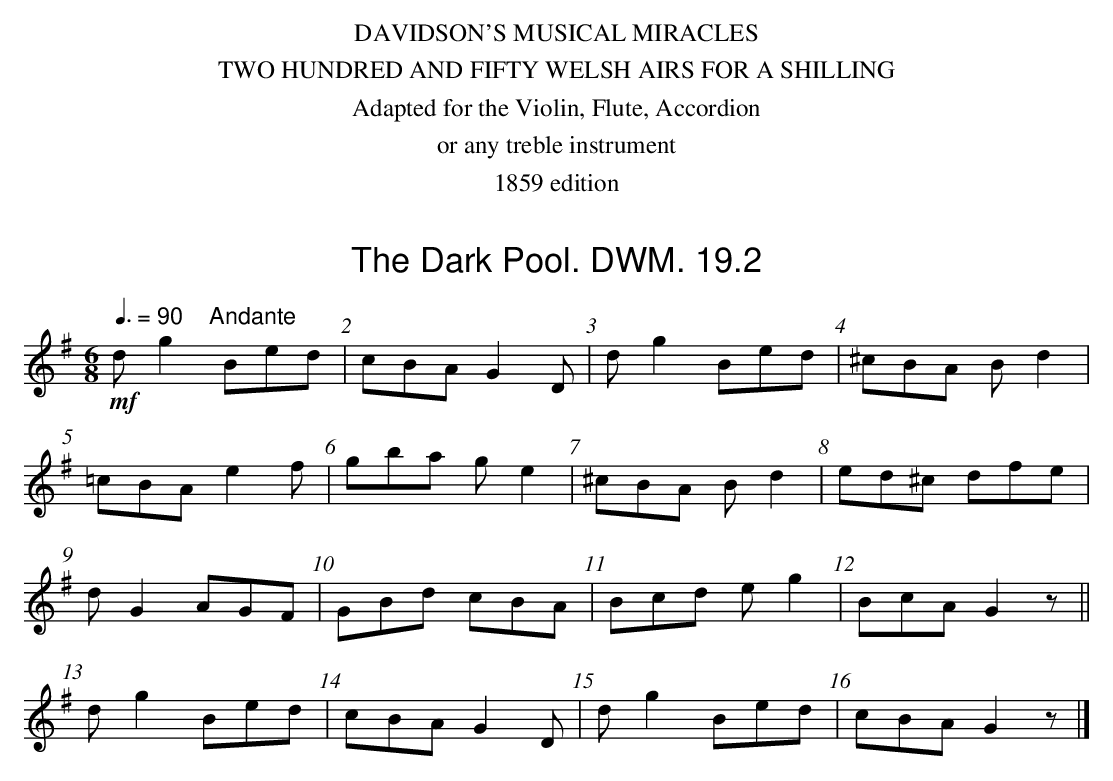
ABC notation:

X:1
T:Dark Pool. DWM. 19.2, The
M:6/8
L:1/8
Q:3/8=90 "    Andante"
K:G
!mf!dg2 Bed|cBA G2D|dg2 Bed|^cBA Bd2|
=cBA e2f|gba ge2|^cBA Bd2|ed^c dfe|
dG2 AGF|GBd cBA|Bcd eg2|BcA G2z||
dg2 Bed|cBA G2D|dg2 Bed|cBA G2z|]
